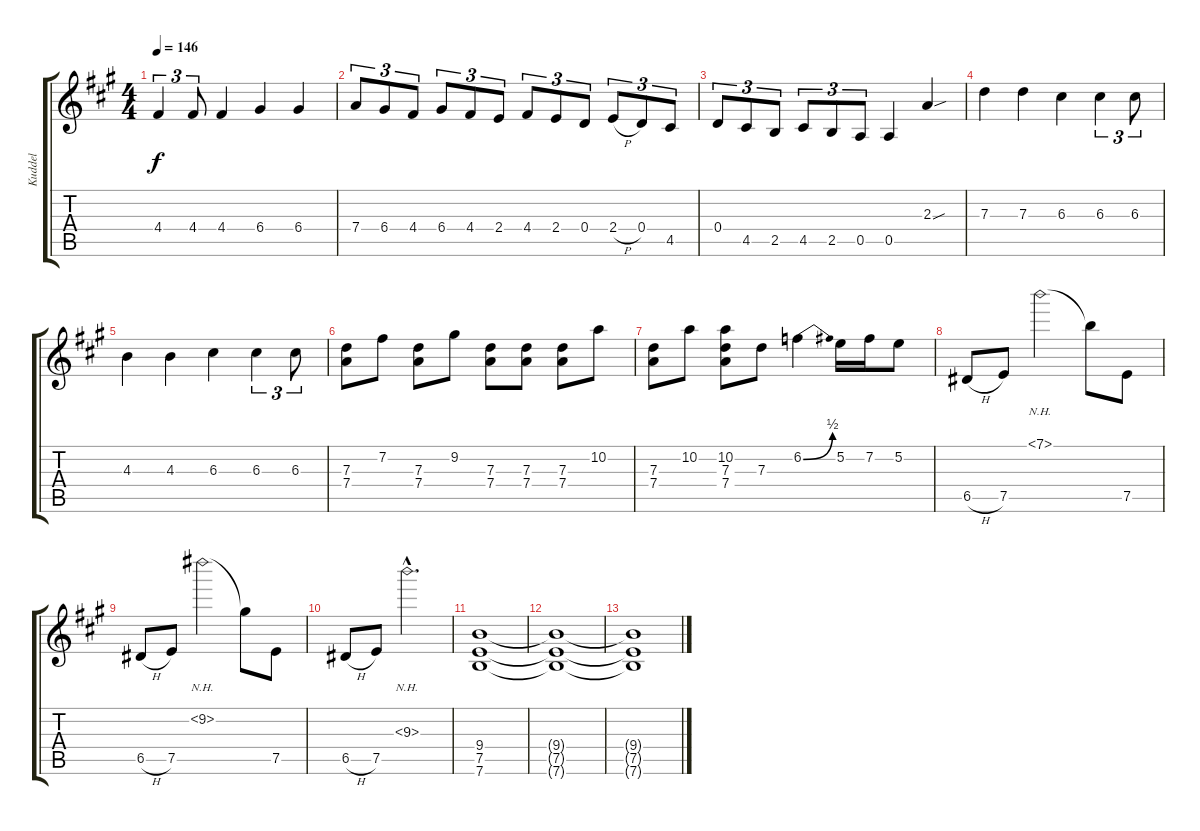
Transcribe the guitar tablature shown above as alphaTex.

\track ("Kuddel" "Kuddel") {instrument overdrivenguitar}
\staff {score tabs}
\tuning (E4 B3 G3 D3 A2 E2) {hide}
\ts (4 4)
\tempo 146
\clef g2
\ks a
4.4.4{tu (3 2) dy f} 4.4.8{tu (3 2)} 4.4.4 6.4.4 6.4.4 |
7.4.8{tu (3 2)} 6.4.8{tu (3 2)} 4.4.8{tu (3 2)} 6.4.8{tu (3 2)} 4.4.8{tu (3 2)} 2.4.8{tu (3 2)} 4.4.8{tu (3 2)} 2.4.8{tu (3 2)} 0.4.8{tu (3 2)} 2.4{h}.8{tu (3 2)} 0.4.8{tu (3 2)} 4.5.8{tu (3 2)} |
0.4.8{tu (3 2)} 4.5.8{tu (3 2)} 2.5.8{tu (3 2)} 4.5.8{tu (3 2)} 2.5.8{tu (3 2)} 0.5.8{tu (3 2)} 0.5.4 2.3{sou}.4 |
7.3.4 7.3.4 6.3.4 6.3.4{tu (3 2)} 6.3.8{tu (3 2)} |
4.3.4 4.3.4 6.3.4 6.3.4{tu (3 2)} 6.3.8{tu (3 2)} |
(7.3 7.4).8 7.2.8 (7.3 7.4).8 9.2.8 (7.3 7.4).8 (7.3 7.4).8 (7.3 7.4).8 10.2.8 |
(7.3 7.4).8 10.2.8 (10.2 7.3 7.4).8 7.3.8 6.2{be (bend 0 0 60 2)}.4 5.2.16 7.2.16 5.2.8 |
6.5{h}.8 7.5.8 7.1{nh}.2 7.1{t}.8 7.5.8 |
6.5{h}.8 7.5.8 9.2{nh}.2 9.2{t}.8 7.5.8 |
6.5{h}.8 7.5.8 9.3{nh hac}.2{d} |
(9.4 7.5 7.6).1 |
(9.4{t} 7.5{t} 7.6{t}).1 |
(9.4{t} 7.5{t} 7.6{t}).1
